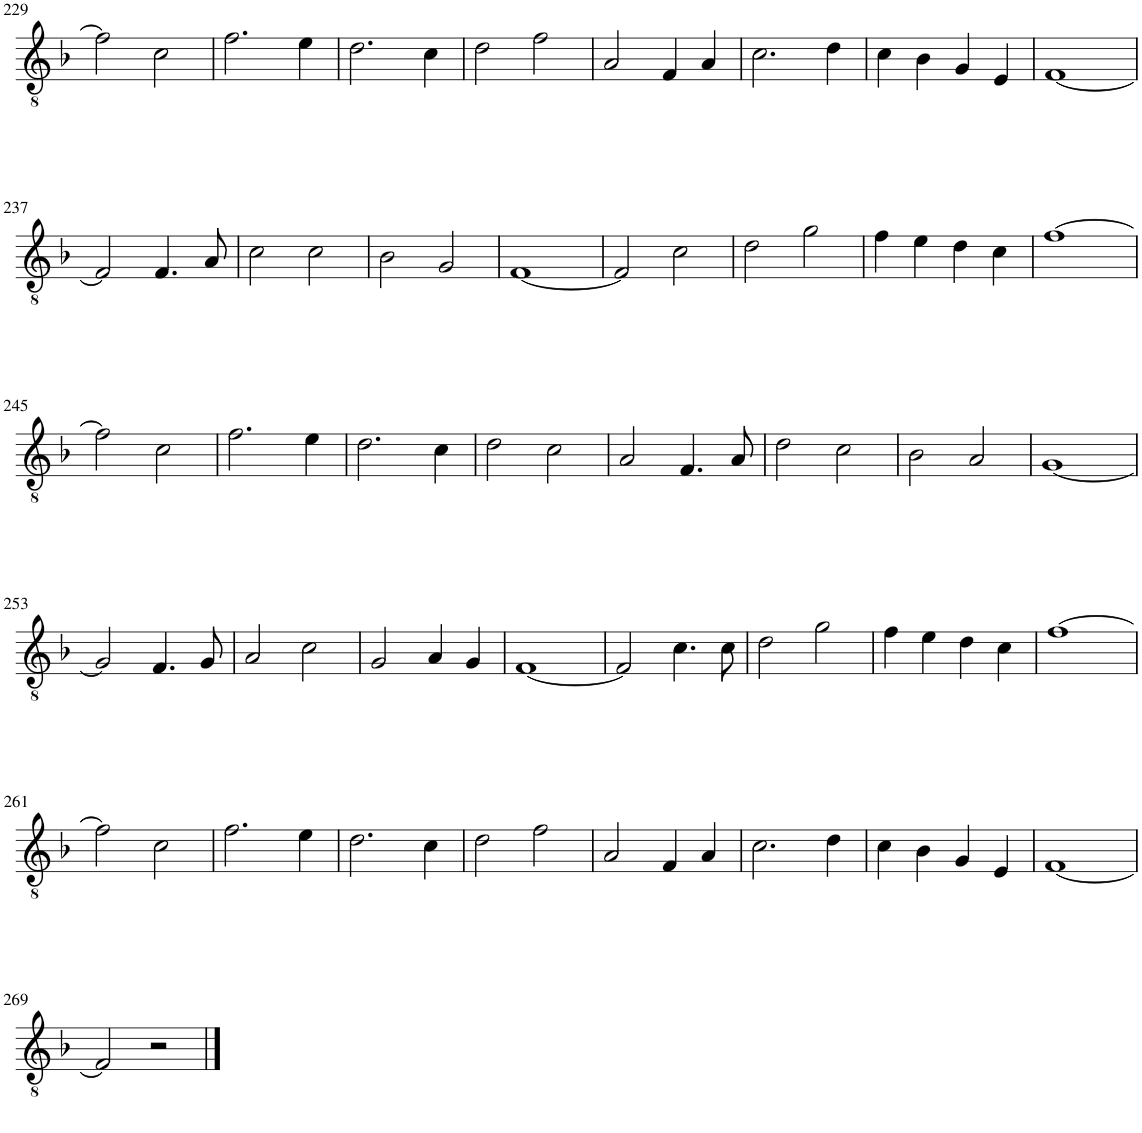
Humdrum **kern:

**kern
*part1
*staff1
*I"Tenor Saxophone, Tenor Saxophone
*I'T. Sax.
!!LO:PB:g=z
*clefGv2
*ITrd8c14
*k[b-]
*M4/4
=229
2f\]
2c\
=230
2.f\
4e\
=231
2.d\
4c\
=232
2d\
2f\
=233
2A/
4F/
4A/
=234
2.c\
4d\
=235
4c\
4B-\
4G/
4E/
=236
[1F
!!LO:LB:g=z
=237
2F/]
4.F/
8A/
=238
2c\
2c\
=239
2B-\
2G/
=240
[1F
=241
2F/]
2c\
=242
2d\
2g\
=243
4f\
4e\
4d\
4c\
=244
[1f
!!LO:LB:g=z
=245
2f\]
2c\
=246
2.f\
4e\
=247
2.d\
4c\
=248
2d\
2c\
=249
2A/
4.F/
8A/
=250
2d\
2c\
=251
2B-\
2A/
=252
[1G
!!LO:LB:g=z
=253
2G/]
4.F/
8G/
=254
2A/
2c\
=255
2G/
4A/
4G/
=256
[1F
=257
2F/]
4.c\
8c\
=258
2d\
2g\
=259
4f\
4e\
4d\
4c\
=260
[1f
!!LO:LB:g=z
=261
2f\]
2c\
=262
2.f\
4e\
=263
2.d\
4c\
=264
2d\
2f\
=265
2A/
4F/
4A/
=266
2.c\
4d\
=267
4c\
4B-\
4G/
4E/
=268
[1F
!!LO:LB:g=z
=269
2F/]
2r
==
*-
